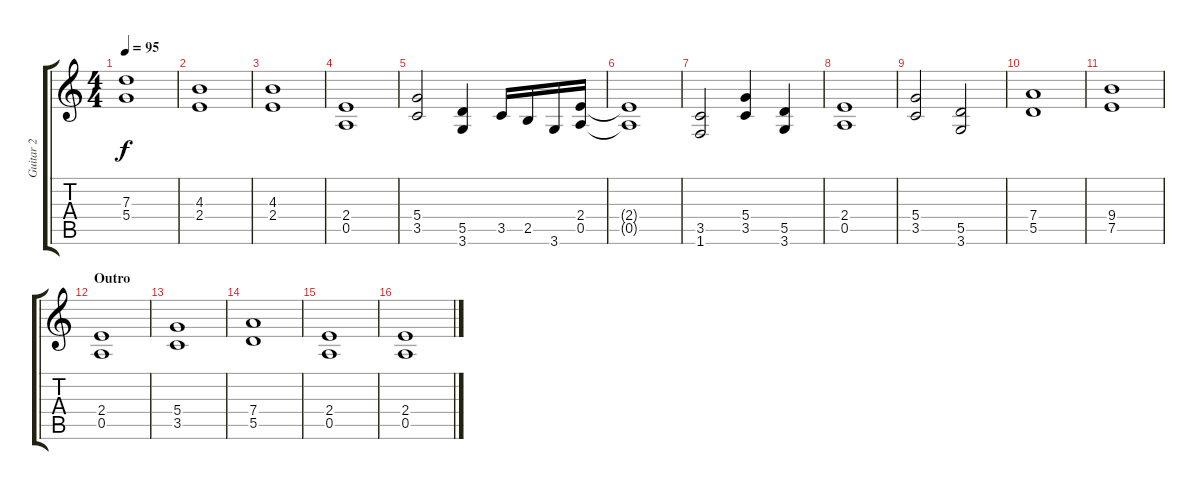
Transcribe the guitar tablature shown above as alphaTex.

\track ("Guitar 2" "Guitar 2") {instrument overdrivenguitar}
\staff {score tabs}
\tuning (E4 B3 G3 D3 A2 E2) {hide}
\ts (4 4)
\tempo 95
\clef g2
\ks c
(7.3 5.4).1{dy f} |
(4.3 2.4).1 |
(4.3 2.4).1 |
(2.4 0.5).1 |
(5.4 3.5).2 (5.5 3.6).4 3.5.16 2.5.16 3.6.16 (2.4 0.5).16 |
(2.4{t} 0.5{t}).1 |
(3.5 1.6).2 (5.4 3.5).4 (5.5 3.6).4 |
(2.4 0.5).1 |
(5.4 3.5).2 (5.5 3.6).2 |
(7.4 5.5).1 |
(9.4 7.5).1 |
\section ("" "Outro")
(2.4 0.5).1 |
(5.4 3.5).1 |
(7.4 5.5).1 |
(2.4 0.5).1 |
(2.4 0.5).1
